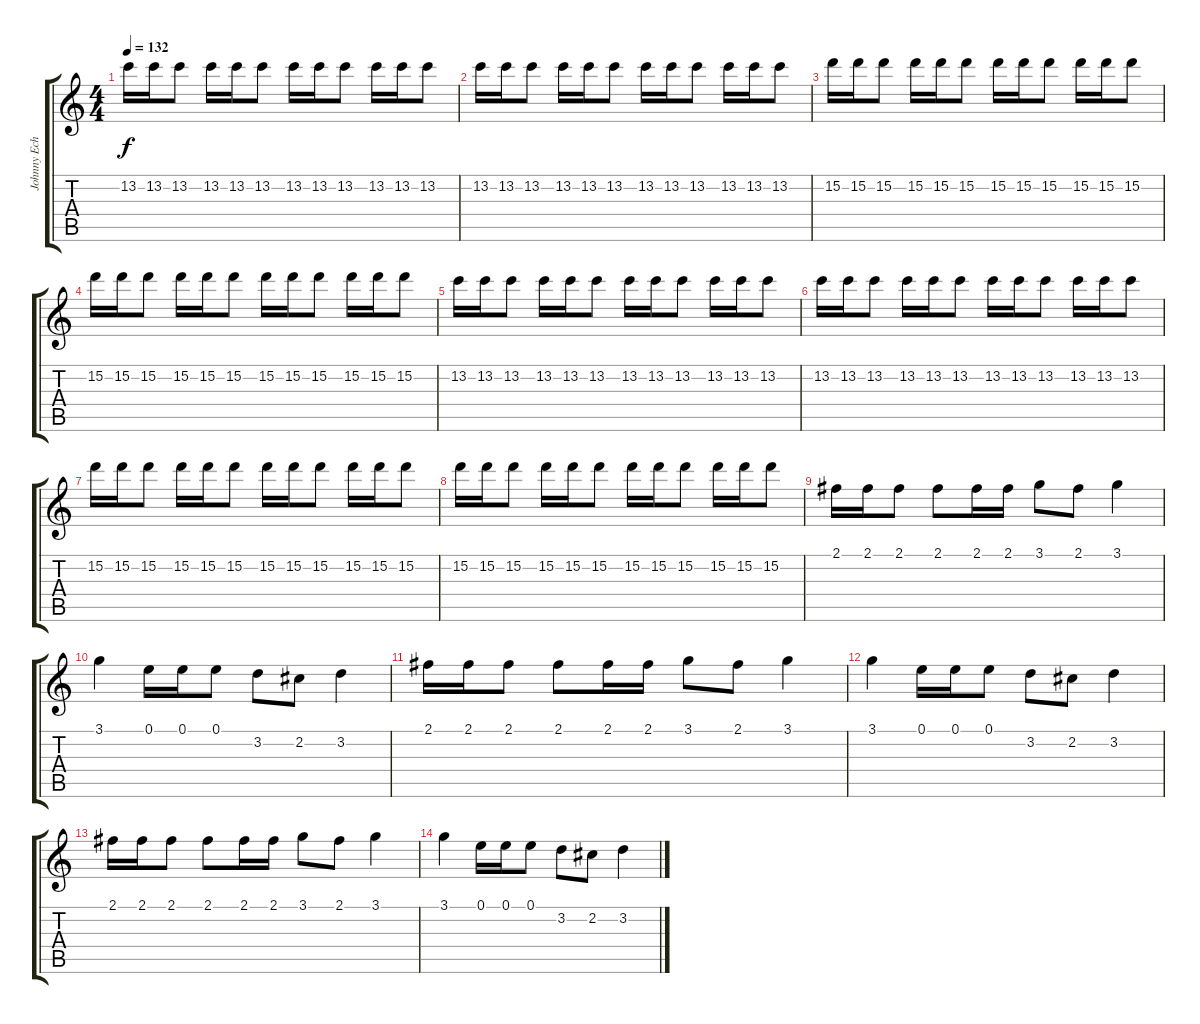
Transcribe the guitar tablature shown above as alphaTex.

\track ("Johnny Echols (lead guitar)" "Johnny Ech") {instrument electricguitarjazz}
\staff {score tabs}
\tuning (E4 B3 G3 D3 A2 E2) {hide}
\ts (4 4)
\tempo 132
\clef g2
\ks c
13.2.16{dy f} 13.2.16 13.2.8 13.2.16 13.2.16 13.2.8 13.2.16 13.2.16 13.2.8 13.2.16 13.2.16 13.2.8 |
13.2.16 13.2.16 13.2.8 13.2.16 13.2.16 13.2.8 13.2.16 13.2.16 13.2.8 13.2.16 13.2.16 13.2.8 |
15.2.16 15.2.16 15.2.8 15.2.16 15.2.16 15.2.8 15.2.16 15.2.16 15.2.8 15.2.16 15.2.16 15.2.8 |
15.2.16 15.2.16 15.2.8 15.2.16 15.2.16 15.2.8 15.2.16 15.2.16 15.2.8 15.2.16 15.2.16 15.2.8 |
13.2.16 13.2.16 13.2.8 13.2.16 13.2.16 13.2.8 13.2.16 13.2.16 13.2.8 13.2.16 13.2.16 13.2.8 |
13.2.16 13.2.16 13.2.8 13.2.16 13.2.16 13.2.8 13.2.16 13.2.16 13.2.8 13.2.16 13.2.16 13.2.8 |
15.2.16 15.2.16 15.2.8 15.2.16 15.2.16 15.2.8 15.2.16 15.2.16 15.2.8 15.2.16 15.2.16 15.2.8 |
15.2.16 15.2.16 15.2.8 15.2.16 15.2.16 15.2.8 15.2.16 15.2.16 15.2.8 15.2.16 15.2.16 15.2.8 |
2.1.16 2.1.16 2.1.8 2.1.8 2.1.16 2.1.16 3.1.8 2.1.8 3.1.4 |
3.1.4 0.1.16 0.1.16 0.1.8 3.2.8 2.2.8 3.2.4 |
2.1.16 2.1.16 2.1.8 2.1.8 2.1.16 2.1.16 3.1.8 2.1.8 3.1.4 |
3.1.4 0.1.16 0.1.16 0.1.8 3.2.8 2.2.8 3.2.4 |
2.1.16 2.1.16 2.1.8 2.1.8 2.1.16 2.1.16 3.1.8 2.1.8 3.1.4 |
3.1.4 0.1.16 0.1.16 0.1.8 3.2.8 2.2.8 3.2.4
